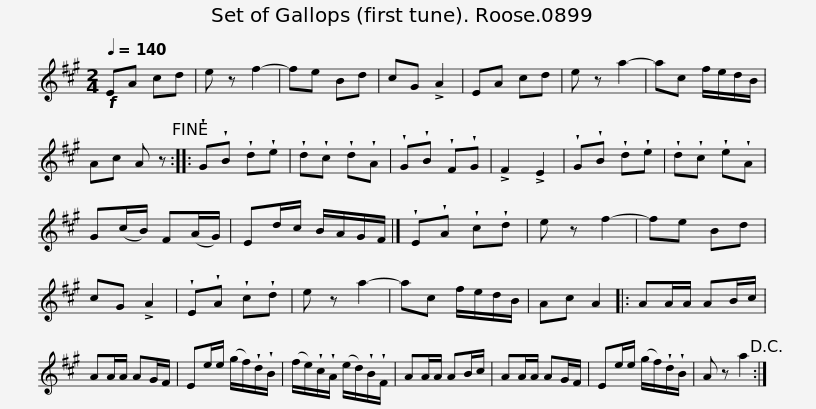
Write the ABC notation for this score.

X:1
L:1/8
Q:1/4=140
M:2/4
I:linebreak $
K:A
V:1 treble
V:1
!f! EA cd | e z f2- | fe Bd | cG !>!A2 | EA cd | %5
 e z a2- | ac f/e/d/B/ | Ac A z!fine! :: !wedge!G!wedge!B !wedge!d!wedge!e | !wedge!d!wedge!c !wedge!d!wedge!A |$ %10
 !wedge!G!wedge!B !wedge!F!wedge!G | !>!F2 !>!E2 | !wedge!G!wedge!B !wedge!d!wedge!e | !wedge!d!wedge!c !wedge!e!wedge!A | G(c/B/) F(A/G/) | %15
 Ed/c/ B/A/G/F/ |] !wedge!E!wedge!A !wedge!c!wedge!d | e z f2- | fe Bd | cG !>!A2 |$ %20
 !wedge!E!wedge!A !wedge!c!wedge!d | e z a2- | ac f/e/d/B/ | Ac A2 |: AA/A/ AB/c/ | %25
 AA/A/ AG/F/ | Ee/e/ (g/f/)!wedge!d/!wedge!B/ | (f/e/)!wedge!c/!wedge!A/ (e/d/)!wedge!B/!wedge!F/ |$ AA/A/ AB/c/ | AA/A/ AG/F/ | %30
 Ee/e/ (g/f/)!wedge!d/!wedge!B/ | A z a2!D.C.! :| %32
